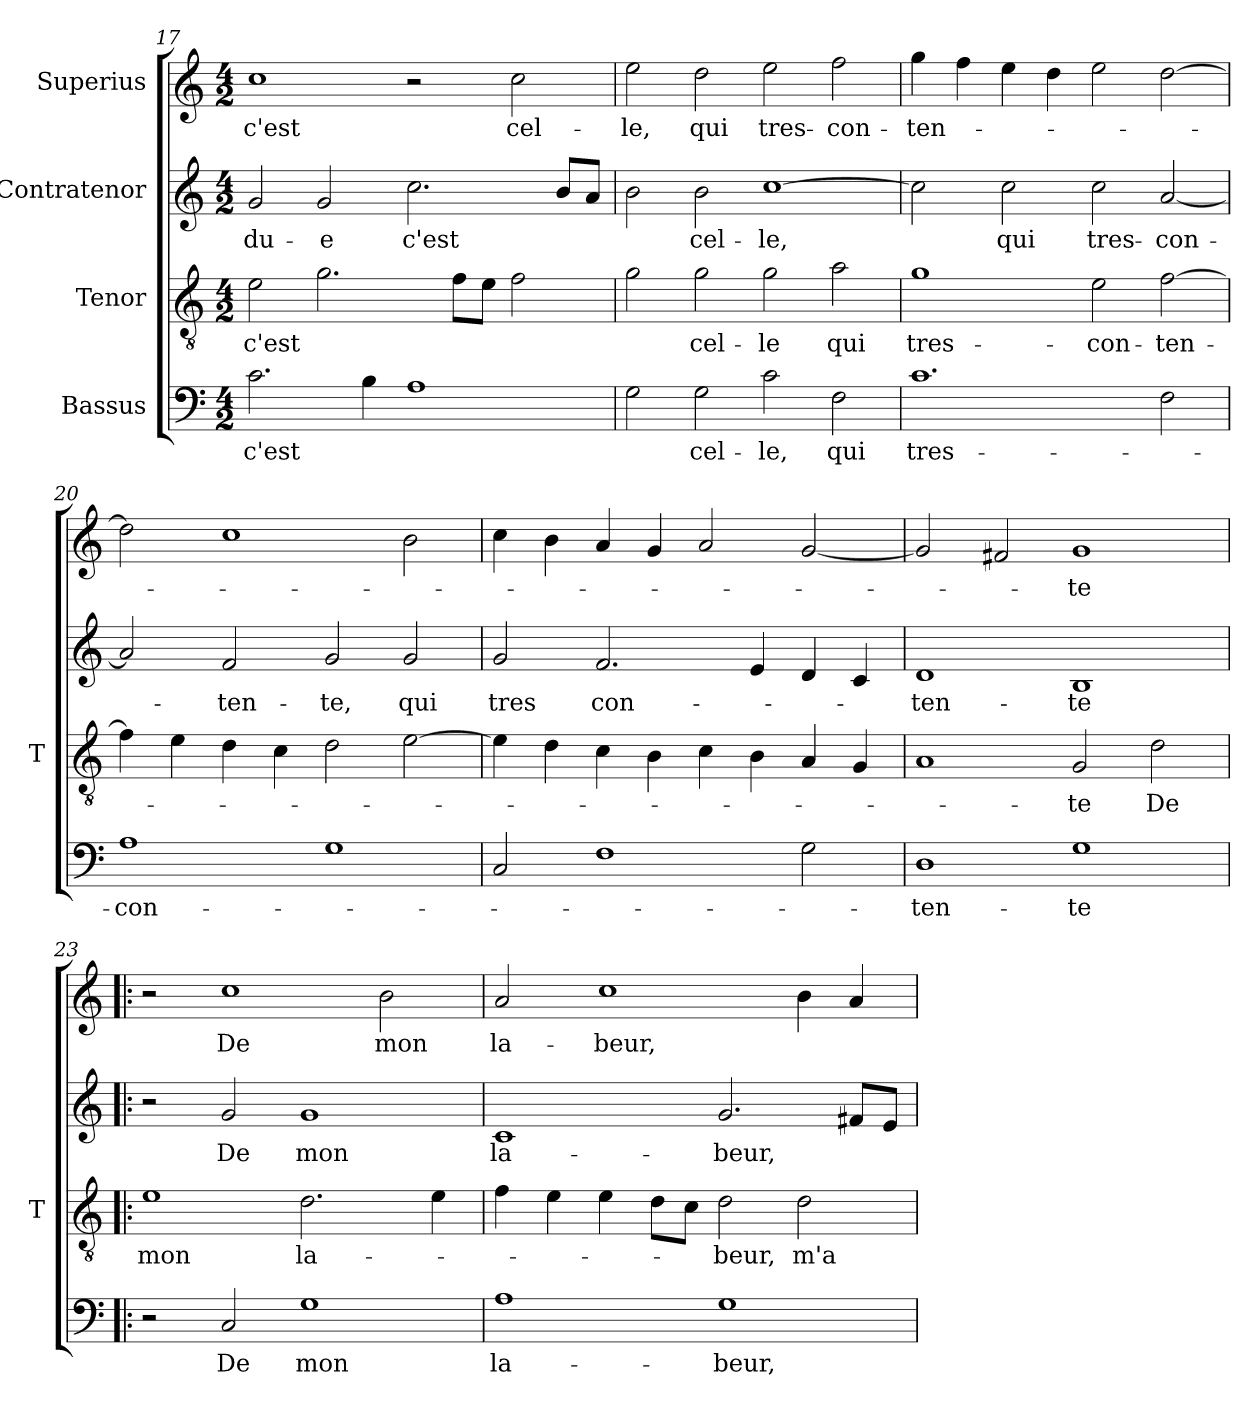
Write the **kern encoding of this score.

**kern	**text	**kern	**text	**kern	**text	**kern	**text
*part4	*part4	*part3	*part3	*part2	*part2	*part1	*part1
*staff4	*staff4	*staff3	*staff3	*staff2	*staff2	*staff1	*staff1
*I"Bassus	*	*I"Tenor	*	*I"Contratenor	*	*I"Superius	*
*	*	*I'T	*	*	*	*	*
*clefF4	*	*clefGv2	*	*clefG2	*	*clefG2	*
*k[]	*	*k[]	*	*k[]	*	*k[]	*
*M4/2	*	*M4/2	*	*M4/2	*	*M4/2	*
=17	=17	=17	=17	=17	=17	=17	=17
2.c	-c'est	2e	-c'est	2g	du-	1cc	-c'est
.	.	2.g	.	2g	-e	.	.
4B	.	.	.	.	.	.	.
1A	.	.	.	2.cc	-c'est	2r	.
.	.	8fL	.	.	.	.	.
.	.	8eJ	.	.	.	.	.
.	.	2f	.	.	.	2cc	cel-
.	.	.	.	8bL	.	.	.
.	.	.	.	8aJ	.	.	.
=18	=18	=18	=18	=18	=18	=18	=18
2G	.	2g	.	2b	.	2ee	-le,
2G	cel-	2g	cel-	2b	cel-	2dd	-qui
2c	-le,	2g	-le	[1cc	-le,	2ee	tres-
2F	-qui	2a	-qui	.	.	2ff	con-
=19	=19	=19	=19	=19	=19	=19	=19
1.c	tres-	1g	tres-	2cc]	.	4gg	ten-
.	.	.	.	.	.	4ff	.
.	.	.	.	2cc	-qui	4ee	.
.	.	.	.	.	.	4dd	.
.	.	2e	con-	2cc	tres-	2ee	.
2F	.	[2f	ten-	[2a	con-	[2dd	.
=20	=20	=20	=20	=20	=20	=20	=20
1A	con-	4f]	.	2a]	.	2dd]	.
.	.	4e	.	.	.	.	.
.	.	4d	.	2f	ten-	1cc	.
.	.	4c	.	.	.	.	.
1G	.	2d	.	2g	-te,	.	.
.	.	[2e	.	2g	-qui	2b	.
=21	=21	=21	=21	=21	=21	=21	=21
2C	.	4e]	.	2g	-tres	4cc	.
.	.	4d	.	.	.	4b	.
1F	.	4c	.	2.f	con-	4a	.
.	.	4B	.	.	.	4g	.
.	.	4c	.	.	.	2a	.
.	.	4B	.	4e	.	.	.
2G	.	4A	.	4d	.	[2g	.
.	.	4G	.	4c	.	.	.
=22	=22	=22	=22	=22	=22	=22	=22
1D	ten-	1A	.	1d	ten-	2g]	.
.	.	.	.	.	.	2f#X	.
1G	-te	2G	-te	1B	-te	1g	-te
.	.	2d	-De	.	.	.	.
=23!|:	=23!|:	=23!|:	=23!|:	=23!|:	=23!|:	=23!|:	=23!|:
2r	.	1e	-mon	2r	.	2r	.
2C	-De	.	.	2g	-De	1cc	-De
1G	-mon	2.d	la-	1g	-mon	.	.
.	.	.	.	.	.	2b	-mon
.	.	4e	.	.	.	.	.
=24	=24	=24	=24	=24	=24	=24	=24
1A	la-	4f	.	1c	la-	2a	la-
.	.	4e	.	.	.	.	.
.	.	4e	.	.	.	1cc	-beur,
.	.	8dL	.	.	.	.	.
.	.	8cJ	.	.	.	.	.
1G	-beur,	2d	-beur,	2.g	-beur,	.	.
.	.	2d	-m'a	.	.	4b	.
.	.	.	.	8f#XL	.	4a	.
.	.	.	.	8eJ	.	.	.
=	=	=	=	=	=	=	=
*-	*-	*-	*-	*-	*-	*-	*-
